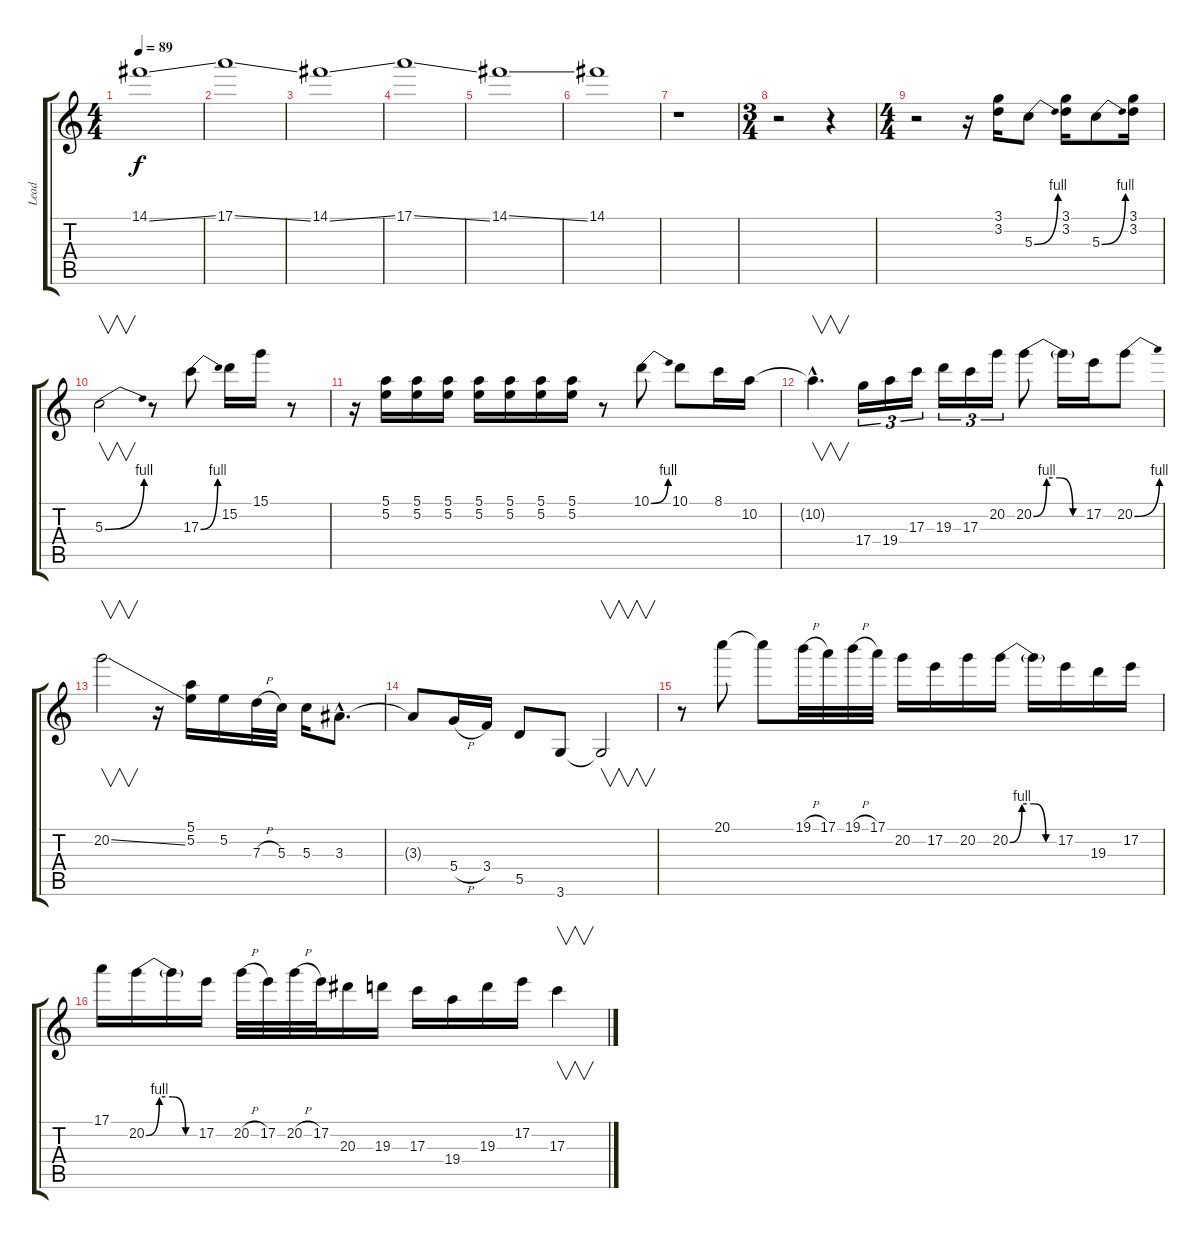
\track ("Lead" "Lead") {instrument distortionguitar}
\staff {score tabs}
\tuning (E4 B3 G3 D3 A2 E2) {hide}
\ts (4 4)
\tempo 89
\clef g2
\ks c
14.1{ss}.1{dy f} |
17.1{ss}.1 |
14.1{ss}.1 |
17.1{ss}.1 |
14.1{ss}.1 |
14.1.1 |
r.1 |
\ts (3 4)
r.2 r.4 |
\ts (4 4)
r.2 r.16 (3.1 3.2).16 5.3{be (bend 0 0 60 4)}.8 (3.1 3.2).16 5.3{be (bend 0 0 60 4)}.8 (3.1 3.2).16 |
5.3{be (bend 0 0 60 4)}.2{v} r.8 17.3{be (bend 0 0 60 4)}.8 15.2.16 15.1.16 r.8 |
r.16 (5.1 5.2).16 (5.1 5.2).16 (5.1 5.2).16 (5.1 5.2).16 (5.1 5.2).16 (5.1 5.2).16 (5.1 5.2).16 r.8 10.1{be (bend 0 0 60 4)}.8 10.1.8 8.1.16 10.2.16 |
10.2{hac t}.4{v d} 17.4.16{tu (3 2)} 19.4.16{tu (3 2)} 17.3.16{tu (3 2)} 19.3.16{tu (3 2)} 17.3.16{tu (3 2)} 20.2.16{tu (3 2)} 20.2{be (custom 0 0 15 4 30 4 45 0 60 0)}.8 20.2{t}.16 17.2.16 20.2{be (bend 0 0 60 4)}.8 |
20.2{ss}.2{v} r.16 (5.1 5.2).16 5.2.16 7.3{h}.32 5.3.32 5.3.16 3.3{hac}.8{d} |
3.3{t}.8 5.4{h}.16 3.4.16 5.5.8 3.6.8 3.6{t}.2{v} |
r.8 20.1.8 20.1{t}.8 19.1{h}.32 17.1.32 19.1{h}.32 17.1.32 20.2.16 17.2.16 20.2.16 20.2{be (custom 0 0 15 4 30 4 45 0 60 0)}.16 20.2{t}.16 17.2.16 19.3.16 17.2.16 |
17.1.16 20.2{be (custom 0 0 15 4 30 4 45 0 60 0)}.16 20.2{t}.16 17.2.16 20.2{h}.32 17.2.32 20.2{h}.32 17.2.32 20.3.16 19.3.16 17.3.16 19.4.16 19.3.16 17.2.16 17.3.4{v}
